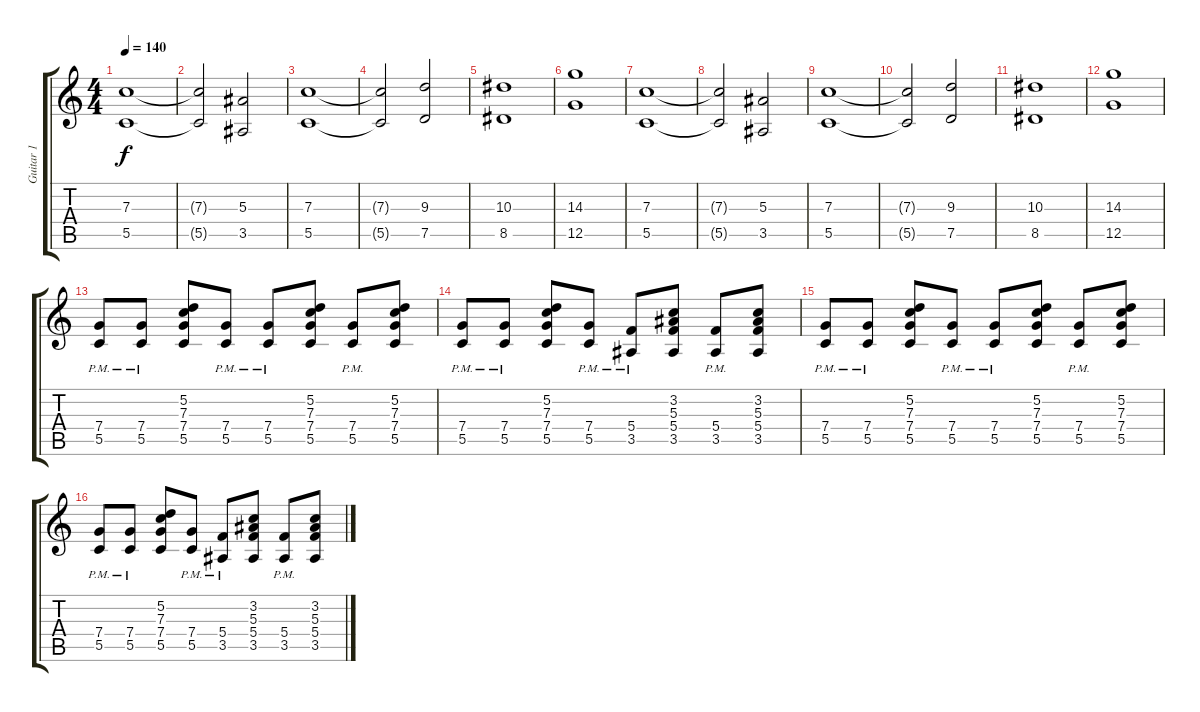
\track ("Guitar 1" "Guitar 1") {instrument distortionguitar}
\staff {score tabs}
\tuning (D4 A3 F3 C3 G2 D2) {hide}
\ts (4 4)
\tempo 140
\clef g2
\ks c
(7.3 5.5).1{dy f} |
(7.3{t} 5.5{t}).2 (5.3 3.5).2 |
(7.3 5.5).1 |
(7.3{t} 5.5{t}).2 (9.3 7.5).2 |
(10.3 8.5).1 |
(14.3 12.5).1 |
(7.3 5.5).1 |
(7.3{t} 5.5{t}).2 (5.3 3.5).2 |
(7.3 5.5).1 |
(7.3{t} 5.5{t}).2 (9.3 7.5).2 |
(10.3 8.5).1 |
(14.3 12.5).1 |
(7.4{pm} 5.5{pm}).8 (7.4{pm} 5.5{pm}).8 (5.2 7.3 7.4 5.5).8 (7.4{pm} 5.5{pm}).8 (7.4{pm} 5.5{pm}).8 (5.2 7.3 7.4 5.5).8 (7.4{pm} 5.5{pm}).8 (5.2 7.3 7.4 5.5).8 |
(7.4{pm} 5.5{pm}).8 (7.4{pm} 5.5{pm}).8 (5.2 7.3 7.4 5.5).8 (7.4{pm} 5.5{pm}).8 (5.4{pm} 3.5{pm}).8 (3.2 5.3 5.4 3.5).8 (5.4{pm} 3.5{pm}).8 (3.2 5.3 5.4 3.5).8 |
(7.4{pm} 5.5{pm}).8 (7.4{pm} 5.5{pm}).8 (5.2 7.3 7.4 5.5).8 (7.4{pm} 5.5{pm}).8 (7.4{pm} 5.5{pm}).8 (5.2 7.3 7.4 5.5).8 (7.4{pm} 5.5{pm}).8 (5.2 7.3 7.4 5.5).8 |
(7.4{pm} 5.5{pm}).8 (7.4{pm} 5.5{pm}).8 (5.2 7.3 7.4 5.5).8 (7.4{pm} 5.5{pm}).8 (5.4{pm} 3.5{pm}).8 (3.2 5.3 5.4 3.5).8 (5.4{pm} 3.5{pm}).8 (3.2 5.3 5.4 3.5).8
